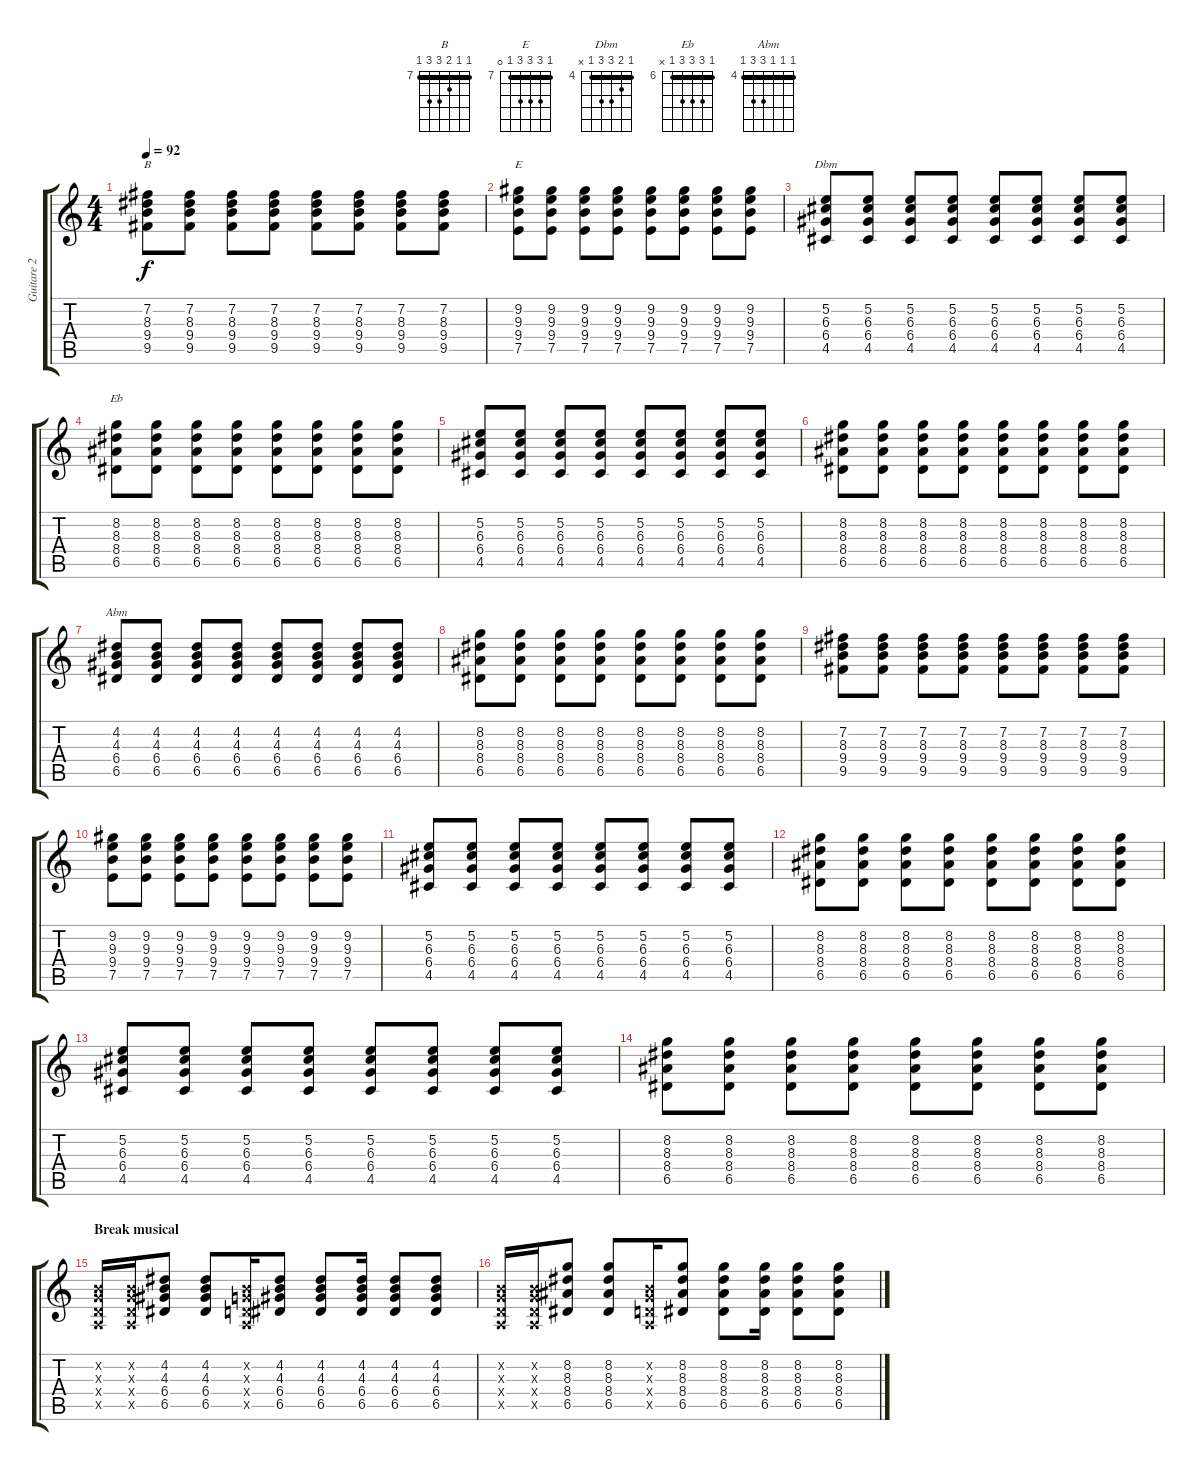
\track ("Guitare 2" "Guitare 2") {instrument overdrivenguitar}
\staff {score tabs}
\tuning (E4 B3 G3 D3 A2 E2) {hide}
\chord ("B" 7 7 8 9 9 7) {firstfret 7 barre 7}
\chord ("E" 7 9 9 9 7 0) {firstfret 7 barre 7}
\chord ("Dbm" 4 5 6 6 4 x) {firstfret 4 barre 4}
\chord ("Eb" 6 8 8 8 6 x) {firstfret 6 barre 6}
\chord ("Abm" 4 4 4 6 6 4) {firstfret 4 barre 4}
\ts (4 4)
\tempo 92
\clef g2
\ks c
(7.2 8.3 9.4 9.5).8{ch "B" dy f} (7.2 8.3 9.4 9.5).8 (7.2 8.3 9.4 9.5).8 (7.2 8.3 9.4 9.5).8 (7.2 8.3 9.4 9.5).8 (7.2 8.3 9.4 9.5).8 (7.2 8.3 9.4 9.5).8 (7.2 8.3 9.4 9.5).8 |
(9.2 9.3 9.4 7.5).8{ch "E"} (9.2 9.3 9.4 7.5).8 (9.2 9.3 9.4 7.5).8 (9.2 9.3 9.4 7.5).8 (9.2 9.3 9.4 7.5).8 (9.2 9.3 9.4 7.5).8 (9.2 9.3 9.4 7.5).8 (9.2 9.3 9.4 7.5).8 |
(5.2 6.3 6.4 4.5).8{ch "Dbm"} (5.2 6.3 6.4 4.5).8 (5.2 6.3 6.4 4.5).8 (5.2 6.3 6.4 4.5).8 (5.2 6.3 6.4 4.5).8 (5.2 6.3 6.4 4.5).8 (5.2 6.3 6.4 4.5).8 (5.2 6.3 6.4 4.5).8 |
(8.2 8.3 8.4 6.5).8{ch "Eb"} (8.2 8.3 8.4 6.5).8 (8.2 8.3 8.4 6.5).8 (8.2 8.3 8.4 6.5).8 (8.2 8.3 8.4 6.5).8 (8.2 8.3 8.4 6.5).8 (8.2 8.3 8.4 6.5).8 (8.2 8.3 8.4 6.5).8 |
(5.2 6.3 6.4 4.5).8 (5.2 6.3 6.4 4.5).8 (5.2 6.3 6.4 4.5).8 (5.2 6.3 6.4 4.5).8 (5.2 6.3 6.4 4.5).8 (5.2 6.3 6.4 4.5).8 (5.2 6.3 6.4 4.5).8 (5.2 6.3 6.4 4.5).8 |
(8.2 8.3 8.4 6.5).8 (8.2 8.3 8.4 6.5).8 (8.2 8.3 8.4 6.5).8 (8.2 8.3 8.4 6.5).8 (8.2 8.3 8.4 6.5).8 (8.2 8.3 8.4 6.5).8 (8.2 8.3 8.4 6.5).8 (8.2 8.3 8.4 6.5).8 |
(4.2 4.3 6.4 6.5).8{ch "Abm"} (4.2 4.3 6.4 6.5).8 (4.2 4.3 6.4 6.5).8 (4.2 4.3 6.4 6.5).8 (4.2 4.3 6.4 6.5).8 (4.2 4.3 6.4 6.5).8 (4.2 4.3 6.4 6.5).8 (4.2 4.3 6.4 6.5).8 |
(8.2 8.3 8.4 6.5).8 (8.2 8.3 8.4 6.5).8 (8.2 8.3 8.4 6.5).8 (8.2 8.3 8.4 6.5).8 (8.2 8.3 8.4 6.5).8 (8.2 8.3 8.4 6.5).8 (8.2 8.3 8.4 6.5).8 (8.2 8.3 8.4 6.5).8 |
(7.2 8.3 9.4 9.5).8 (7.2 8.3 9.4 9.5).8 (7.2 8.3 9.4 9.5).8 (7.2 8.3 9.4 9.5).8 (7.2 8.3 9.4 9.5).8 (7.2 8.3 9.4 9.5).8 (7.2 8.3 9.4 9.5).8 (7.2 8.3 9.4 9.5).8 |
(9.2 9.3 9.4 7.5).8 (9.2 9.3 9.4 7.5).8 (9.2 9.3 9.4 7.5).8 (9.2 9.3 9.4 7.5).8 (9.2 9.3 9.4 7.5).8 (9.2 9.3 9.4 7.5).8 (9.2 9.3 9.4 7.5).8 (9.2 9.3 9.4 7.5).8 |
(5.2 6.3 6.4 4.5).8 (5.2 6.3 6.4 4.5).8 (5.2 6.3 6.4 4.5).8 (5.2 6.3 6.4 4.5).8 (5.2 6.3 6.4 4.5).8 (5.2 6.3 6.4 4.5).8 (5.2 6.3 6.4 4.5).8 (5.2 6.3 6.4 4.5).8 |
(8.2 8.3 8.4 6.5).8 (8.2 8.3 8.4 6.5).8 (8.2 8.3 8.4 6.5).8 (8.2 8.3 8.4 6.5).8 (8.2 8.3 8.4 6.5).8 (8.2 8.3 8.4 6.5).8 (8.2 8.3 8.4 6.5).8 (8.2 8.3 8.4 6.5).8 |
(5.2 6.3 6.4 4.5).8 (5.2 6.3 6.4 4.5).8 (5.2 6.3 6.4 4.5).8 (5.2 6.3 6.4 4.5).8 (5.2 6.3 6.4 4.5).8 (5.2 6.3 6.4 4.5).8 (5.2 6.3 6.4 4.5).8 (5.2 6.3 6.4 4.5).8 |
(8.2 8.3 8.4 6.5).8 (8.2 8.3 8.4 6.5).8 (8.2 8.3 8.4 6.5).8 (8.2 8.3 8.4 6.5).8 (8.2 8.3 8.4 6.5).8 (8.2 8.3 8.4 6.5).8 (8.2 8.3 8.4 6.5).8 (8.2 8.3 8.4 6.5).8 |
\section ("" "Break musical")
(0.2{x} 0.3{x} 0.4{x} 0.5{x}).16 (0.2{x} 0.3{x} 0.4{x} 0.5{x}).16 (4.2 4.3 6.4 6.5).8 (4.2 4.3 6.4 6.5).8 (0.2{x} 0.3{x} 0.4{x} 0.5{x}).16 (4.2 4.3 6.4 6.5).8 (4.2 4.3 6.4 6.5).8 (4.2 4.3 6.4 6.5).16 (4.2 4.3 6.4 6.5).8 (4.2 4.3 6.4 6.5).8 |
(0.2{x} 0.3{x} 0.4{x} 0.5{x}).16 (0.2{x} 0.3{x} 0.4{x} 0.5{x}).16 (8.2 8.3 8.4 6.5).8 (8.2 8.3 8.4 6.5).8 (0.2{x} 0.3{x} 0.4{x} 0.5{x}).16 (8.2 8.3 8.4 6.5).8 (8.2 8.3 8.4 6.5).8 (8.2 8.3 8.4 6.5).16 (8.2 8.3 8.4 6.5).8 (8.2 8.3 8.4 6.5).8
